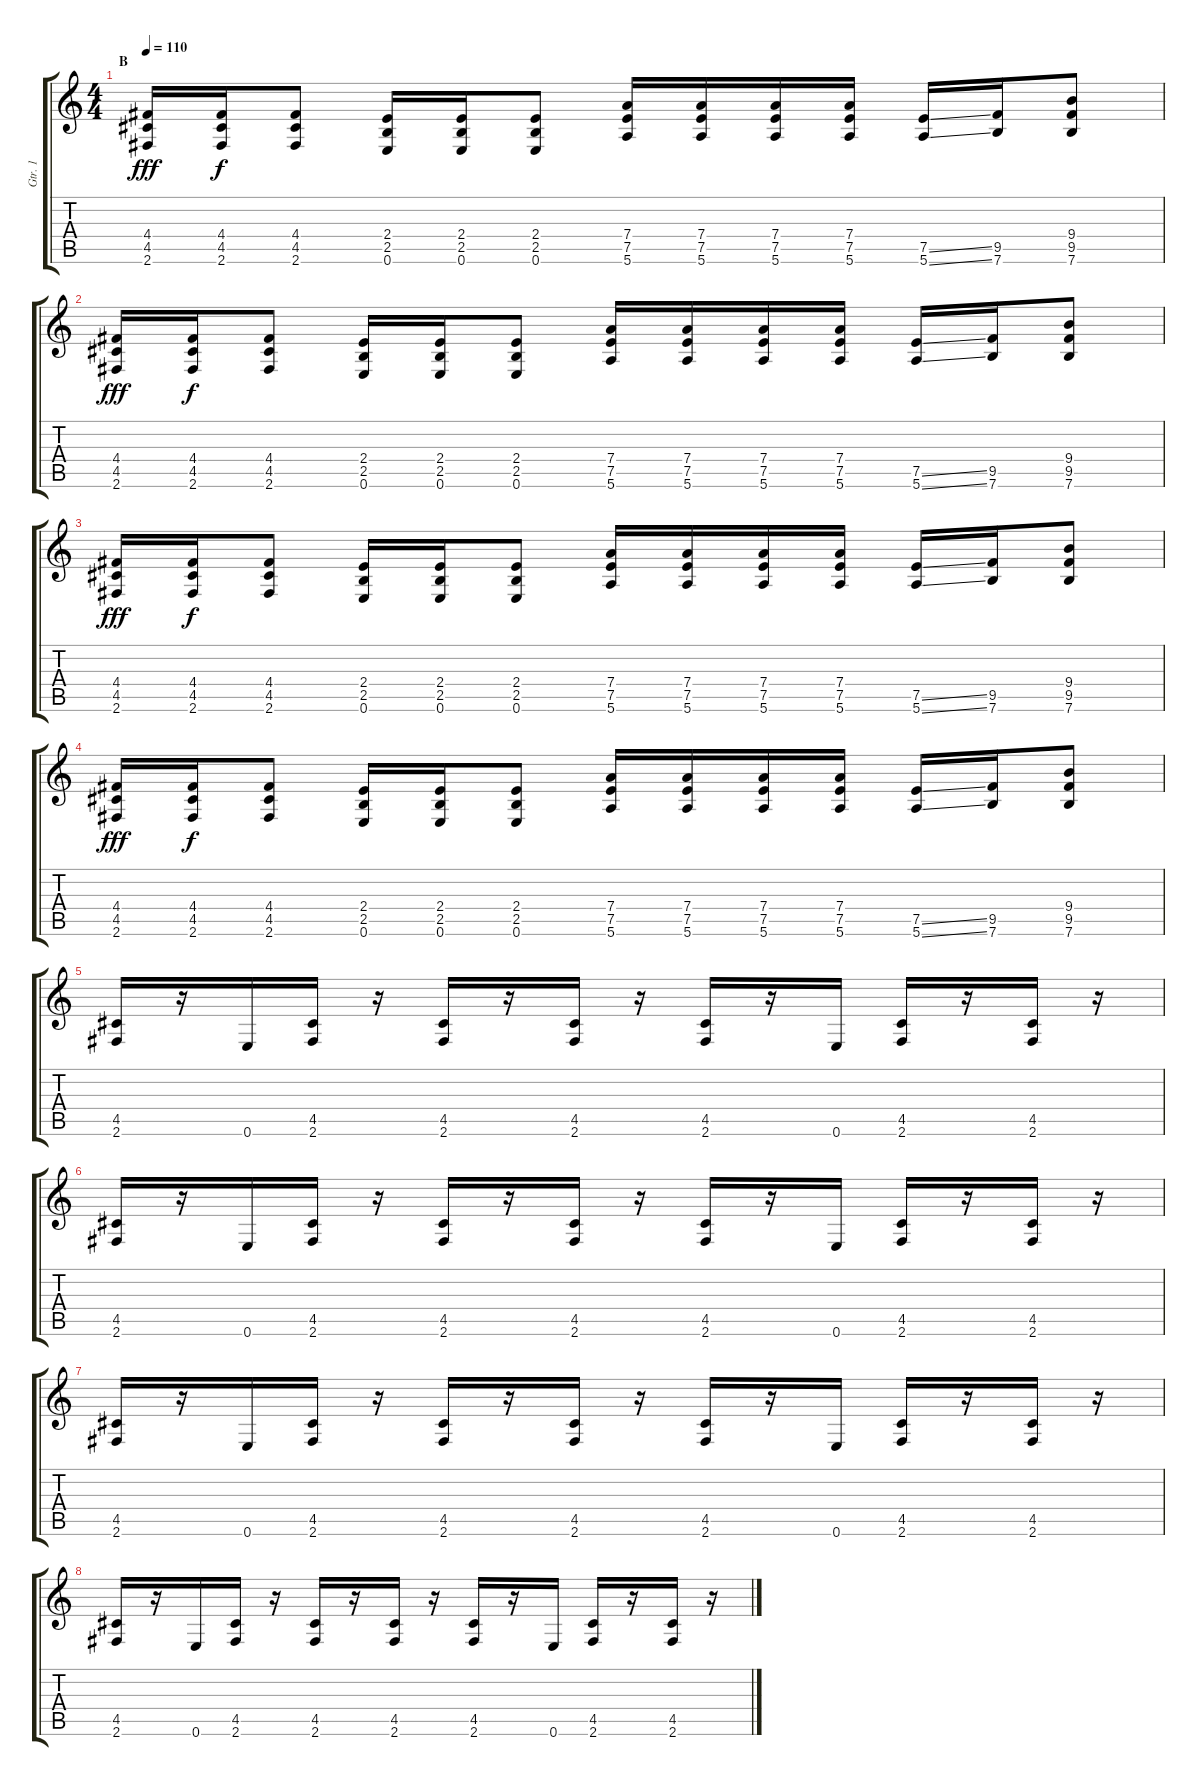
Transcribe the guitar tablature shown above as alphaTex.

\track ("Gtr. 1" "Gtr. 1") {instrument distortionguitar}
\staff {score tabs}
\tuning (E4 B3 G3 D3 A2 E2) {hide}
\ts (4 4)
\section ("" "B")
\tempo 110
\clef g2
\ks c
(4.4 4.5 2.6).16{dy fff} (4.4 4.5 2.6).16{dy f} (4.4 4.5 2.6).8 (2.4 2.5 0.6).16 (2.4 2.5 0.6).16 (2.4 2.5 0.6).8 (7.4 7.5 5.6).16 (7.4 7.5 5.6).16 (7.4 7.5 5.6).16 (7.4 7.5 5.6).16 (7.5{ss} 5.6{ss}).16 (9.5 7.6).16 (9.4 9.5 7.6).8 |
(4.4 4.5 2.6).16{dy fff} (4.4 4.5 2.6).16{dy f} (4.4 4.5 2.6).8 (2.4 2.5 0.6).16 (2.4 2.5 0.6).16 (2.4 2.5 0.6).8 (7.4 7.5 5.6).16 (7.4 7.5 5.6).16 (7.4 7.5 5.6).16 (7.4 7.5 5.6).16 (7.5{ss} 5.6{ss}).16 (9.5 7.6).16 (9.4 9.5 7.6).8 |
(4.4 4.5 2.6).16{dy fff} (4.4 4.5 2.6).16{dy f} (4.4 4.5 2.6).8 (2.4 2.5 0.6).16 (2.4 2.5 0.6).16 (2.4 2.5 0.6).8 (7.4 7.5 5.6).16 (7.4 7.5 5.6).16 (7.4 7.5 5.6).16 (7.4 7.5 5.6).16 (7.5{ss} 5.6{ss}).16 (9.5 7.6).16 (9.4 9.5 7.6).8 |
(4.4 4.5 2.6).16{dy fff} (4.4 4.5 2.6).16{dy f} (4.4 4.5 2.6).8 (2.4 2.5 0.6).16 (2.4 2.5 0.6).16 (2.4 2.5 0.6).8 (7.4 7.5 5.6).16 (7.4 7.5 5.6).16 (7.4 7.5 5.6).16 (7.4 7.5 5.6).16 (7.5{ss} 5.6{ss}).16 (9.5 7.6).16 (9.4 9.5 7.6).8 |
(4.5 2.6).16 r.16 0.6.16 (4.5 2.6).16 r.16 (4.5 2.6).16 r.16 (4.5 2.6).16 r.16 (4.5 2.6).16 r.16 0.6.16 (4.5 2.6).16 r.16 (4.5 2.6).16 r.16 |
(4.5 2.6).16 r.16 0.6.16 (4.5 2.6).16 r.16 (4.5 2.6).16 r.16 (4.5 2.6).16 r.16 (4.5 2.6).16 r.16 0.6.16 (4.5 2.6).16 r.16 (4.5 2.6).16 r.16 |
(4.5 2.6).16 r.16 0.6.16 (4.5 2.6).16 r.16 (4.5 2.6).16 r.16 (4.5 2.6).16 r.16 (4.5 2.6).16 r.16 0.6.16 (4.5 2.6).16 r.16 (4.5 2.6).16 r.16 |
(4.5 2.6).16 r.16 0.6.16 (4.5 2.6).16 r.16 (4.5 2.6).16 r.16 (4.5 2.6).16 r.16 (4.5 2.6).16 r.16 0.6.16 (4.5 2.6).16 r.16 (4.5 2.6).16 r.16
